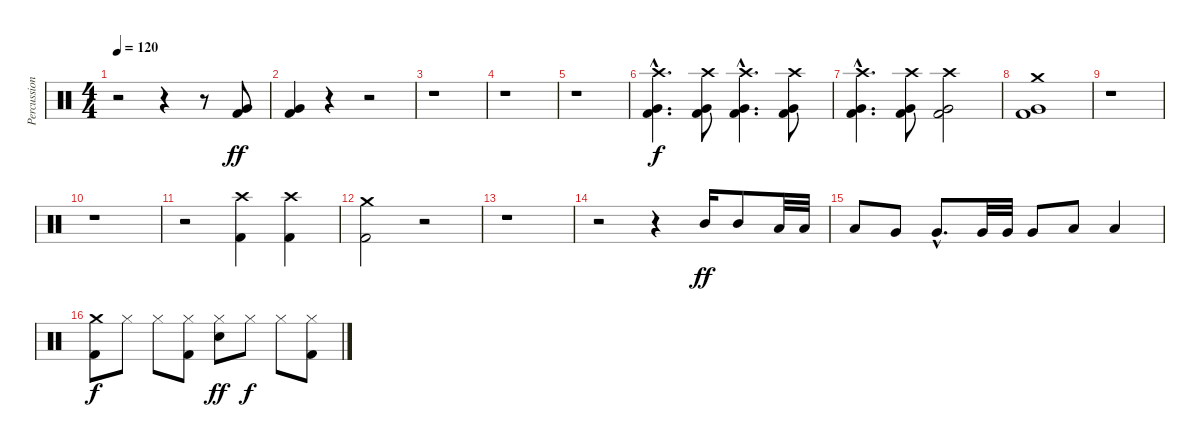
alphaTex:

\track ("Percussion" "Percussion") {instrument percussion}
\staff {score}
\articulation defaults
\ts (4 4)
\tempo 120
\clef neutral
\ks c
r.2{dy ff} r.4 r.8 ("Very Low Tom (hit)" "Kick (hit) 2").8 |
("Very Low Tom (hit)" "Kick (hit) 2").4 r.4 r.2 |
r.1 |
r.1 |
r.1 |
("Crash high (hit)"{hac} "Very Low Tom (hit)"{hac} "Kick (hit) 2"{hac}).4{d dy f} ("Crash high (hit)" "Very Low Tom (hit)" "Kick (hit) 2").8 ("Crash high (hit)"{hac} "Very Low Tom (hit)"{hac} "Kick (hit) 2"{hac}).4{d} ("Crash high (hit)" "Very Low Tom (hit)" "Kick (hit) 2").8 |
("Crash high (hit)"{hac} "Very Low Tom (hit)"{hac} "Kick (hit) 2"{hac}).4{d} ("Crash high (hit)" "Very Low Tom (hit)" "Kick (hit) 2").8 ("Crash high (hit)" "Very Low Tom (hit)" "Kick (hit) 2").2 |
("Crash medium (hit)" "Very Low Tom (hit)" "Kick (hit) 2").1 |
r.1 |
r.1 |
r.2 ("Crash high (hit)" "Kick (hit) 2").4 ("Crash high (hit)" "Kick (hit) 2").4 |
("Crash medium (hit)" "Kick (hit) 2").2 r.2 |
r.1 |
r.2 r.4 "Mid Tom (hit)".16{dy ff} "Mid Tom (hit)".8 "Low Tom (hit)".32 "Low Tom (hit)".32 |
"Low Tom (hit)".8 "Very Low Tom (hit)".8 "Very Low Tom (hit)"{hac}.8{d} "Very Low Tom (hit)".32 "Very Low Tom (hit)".32 "Very Low Tom (hit)".8 "Low Floor Tom (hit)".8 "Low Floor Tom (hit)".4 |
("Crash medium (hit)" "Kick (hit) 2").8{dy f} "Hi-Hat (closed)".8 "Hi-Hat (closed)".8 ("Hi-Hat (closed)" "Kick (hit) 2").8 ("Hi-Hat (closed)" "Snare (hit) 2").8{dy ff} "Hi-Hat (closed)".8{dy f} "Hi-Hat (closed)".8 ("Hi-Hat (closed)" "Kick (hit) 2").8
